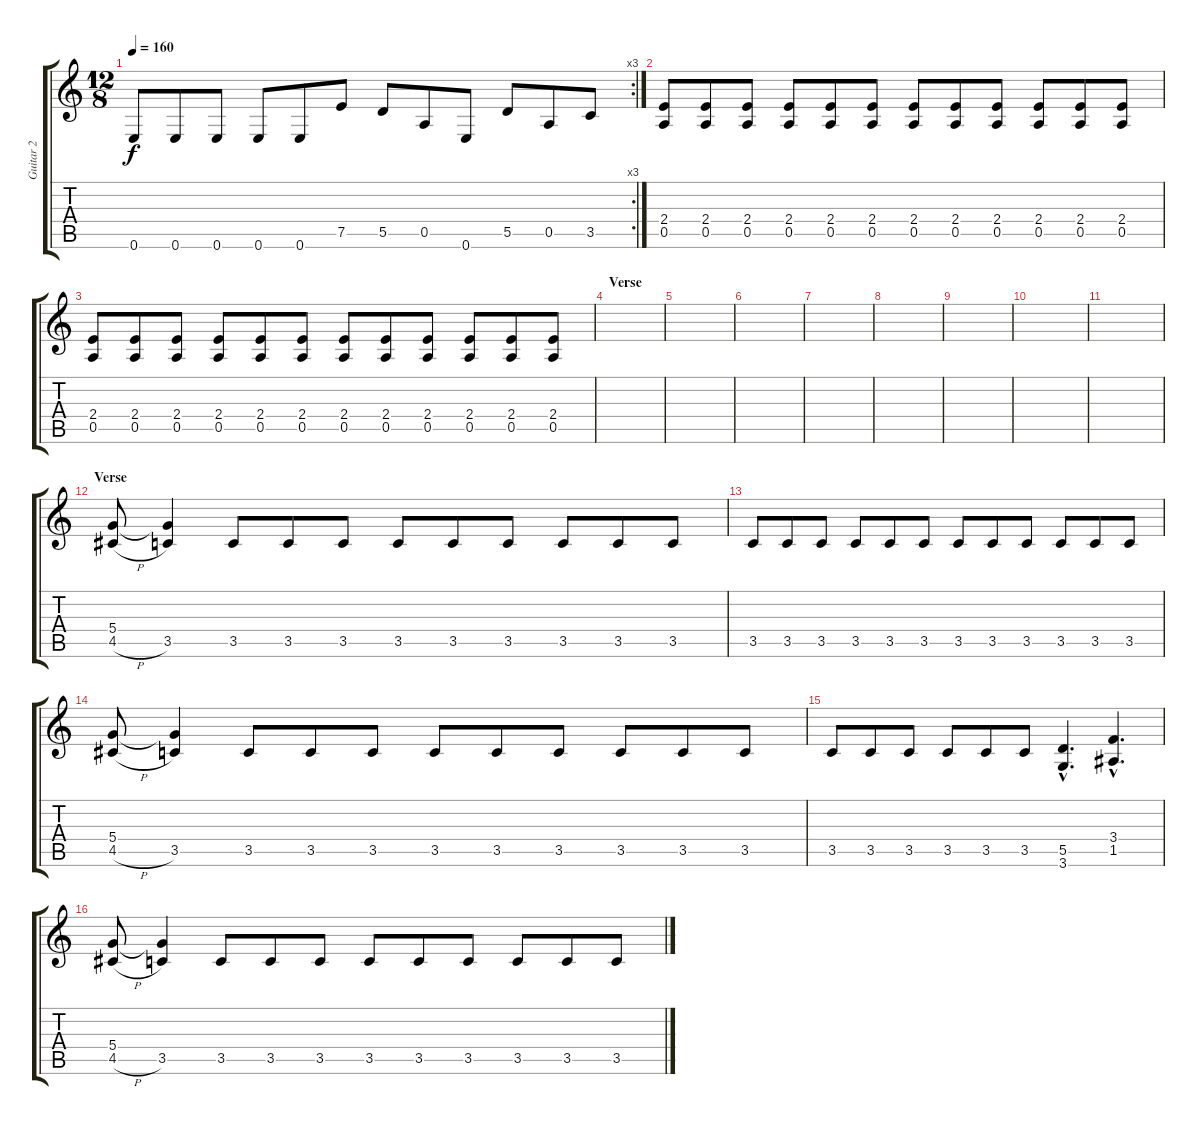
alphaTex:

\track ("Guitar 2" "Guitar 2") {instrument overdrivenguitar}
\staff {score tabs}
\tuning (E4 B3 G3 D3 A2 E2) {hide}
\rc 3
\ts (12 8)
\tempo 160
\clef g2
\ks c
0.6.8{dy f} 0.6.8 0.6.8 0.6.8 0.6.8 7.5.8 5.5.8 0.5.8 0.6.8 5.5.8 0.5.8 3.5.8 |
(2.4 0.5).8 (2.4 0.5).8 (2.4 0.5).8 (2.4 0.5).8 (2.4 0.5).8 (2.4 0.5).8 (2.4 0.5).8 (2.4 0.5).8 (2.4 0.5).8 (2.4 0.5).8 (2.4 0.5).8 (2.4 0.5).8 |
(2.4 0.5).8 (2.4 0.5).8 (2.4 0.5).8 (2.4 0.5).8 (2.4 0.5).8 (2.4 0.5).8 (2.4 0.5).8 (2.4 0.5).8 (2.4 0.5).8 (2.4 0.5).8 (2.4 0.5).8 (2.4 0.5).8 |
\section ("" "Verse")
|
|
|
|
|
|
|
|
\section ("" "Verse")
(5.4 4.5{h}).8 (5.4{t} 3.5).4 3.5.8 3.5.8 3.5.8 3.5.8 3.5.8 3.5.8 3.5.8 3.5.8 3.5.8 |
3.5.8 3.5.8 3.5.8 3.5.8 3.5.8 3.5.8 3.5.8 3.5.8 3.5.8 3.5.8 3.5.8 3.5.8 |
(5.4 4.5{h}).8 (5.4{t} 3.5).4 3.5.8 3.5.8 3.5.8 3.5.8 3.5.8 3.5.8 3.5.8 3.5.8 3.5.8 |
3.5.8 3.5.8 3.5.8 3.5.8 3.5.8 3.5.8 (5.5{hac} 3.6{hac}).4{d} (3.4{hac} 1.5{hac}).4{d} |
(5.4 4.5{h}).8 (5.4{t} 3.5).4 3.5.8 3.5.8 3.5.8 3.5.8 3.5.8 3.5.8 3.5.8 3.5.8 3.5.8
